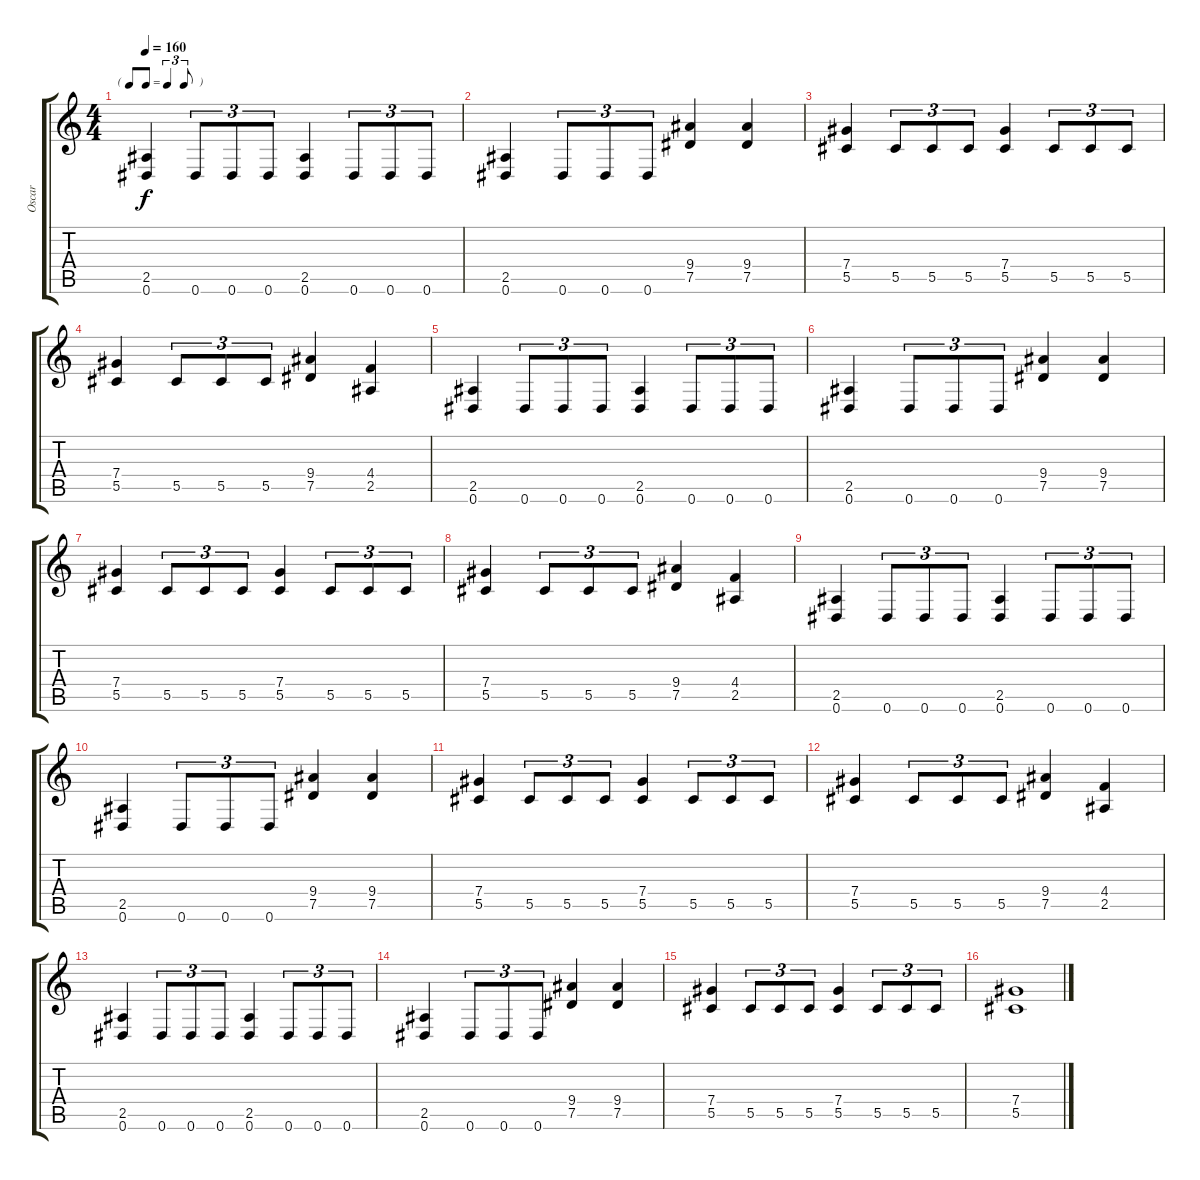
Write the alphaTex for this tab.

\track ("Oscar" "Oscar") {instrument distortionguitar}
\staff {score tabs}
\tuning (Eb4 Bb3 Gb3 Db3 Ab2 Eb2) {hide}
\ts (4 4)
\tf triplet8th
\tempo 160
\clef g2
\ks c
(2.5 0.6).4{dy f} 0.6.8{tu (3 2)} 0.6.8{tu (3 2)} 0.6.8{tu (3 2)} (2.5 0.6).4 0.6.8{tu (3 2)} 0.6.8{tu (3 2)} 0.6.8{tu (3 2)} |
(2.5 0.6).4 0.6.8{tu (3 2)} 0.6.8{tu (3 2)} 0.6.8{tu (3 2)} (9.4 7.5).4 (9.4 7.5).4 |
(7.4 5.5).4 5.5.8{tu (3 2)} 5.5.8{tu (3 2)} 5.5.8{tu (3 2)} (7.4 5.5).4 5.5.8{tu (3 2)} 5.5.8{tu (3 2)} 5.5.8{tu (3 2)} |
(7.4 5.5).4 5.5.8{tu (3 2)} 5.5.8{tu (3 2)} 5.5.8{tu (3 2)} (9.4 7.5).4 (4.4 2.5).4 |
(2.5 0.6).4 0.6.8{tu (3 2)} 0.6.8{tu (3 2)} 0.6.8{tu (3 2)} (2.5 0.6).4 0.6.8{tu (3 2)} 0.6.8{tu (3 2)} 0.6.8{tu (3 2)} |
(2.5 0.6).4 0.6.8{tu (3 2)} 0.6.8{tu (3 2)} 0.6.8{tu (3 2)} (9.4 7.5).4 (9.4 7.5).4 |
(7.4 5.5).4 5.5.8{tu (3 2)} 5.5.8{tu (3 2)} 5.5.8{tu (3 2)} (7.4 5.5).4 5.5.8{tu (3 2)} 5.5.8{tu (3 2)} 5.5.8{tu (3 2)} |
(7.4 5.5).4 5.5.8{tu (3 2)} 5.5.8{tu (3 2)} 5.5.8{tu (3 2)} (9.4 7.5).4 (4.4 2.5).4 |
(2.5 0.6).4 0.6.8{tu (3 2)} 0.6.8{tu (3 2)} 0.6.8{tu (3 2)} (2.5 0.6).4 0.6.8{tu (3 2)} 0.6.8{tu (3 2)} 0.6.8{tu (3 2)} |
(2.5 0.6).4 0.6.8{tu (3 2)} 0.6.8{tu (3 2)} 0.6.8{tu (3 2)} (9.4 7.5).4 (9.4 7.5).4 |
(7.4 5.5).4 5.5.8{tu (3 2)} 5.5.8{tu (3 2)} 5.5.8{tu (3 2)} (7.4 5.5).4 5.5.8{tu (3 2)} 5.5.8{tu (3 2)} 5.5.8{tu (3 2)} |
(7.4 5.5).4 5.5.8{tu (3 2)} 5.5.8{tu (3 2)} 5.5.8{tu (3 2)} (9.4 7.5).4 (4.4 2.5).4 |
(2.5 0.6).4 0.6.8{tu (3 2)} 0.6.8{tu (3 2)} 0.6.8{tu (3 2)} (2.5 0.6).4 0.6.8{tu (3 2)} 0.6.8{tu (3 2)} 0.6.8{tu (3 2)} |
(2.5 0.6).4 0.6.8{tu (3 2)} 0.6.8{tu (3 2)} 0.6.8{tu (3 2)} (9.4 7.5).4 (9.4 7.5).4 |
(7.4 5.5).4 5.5.8{tu (3 2)} 5.5.8{tu (3 2)} 5.5.8{tu (3 2)} (7.4 5.5).4 5.5.8{tu (3 2)} 5.5.8{tu (3 2)} 5.5.8{tu (3 2)} |
(7.4 5.5).1
